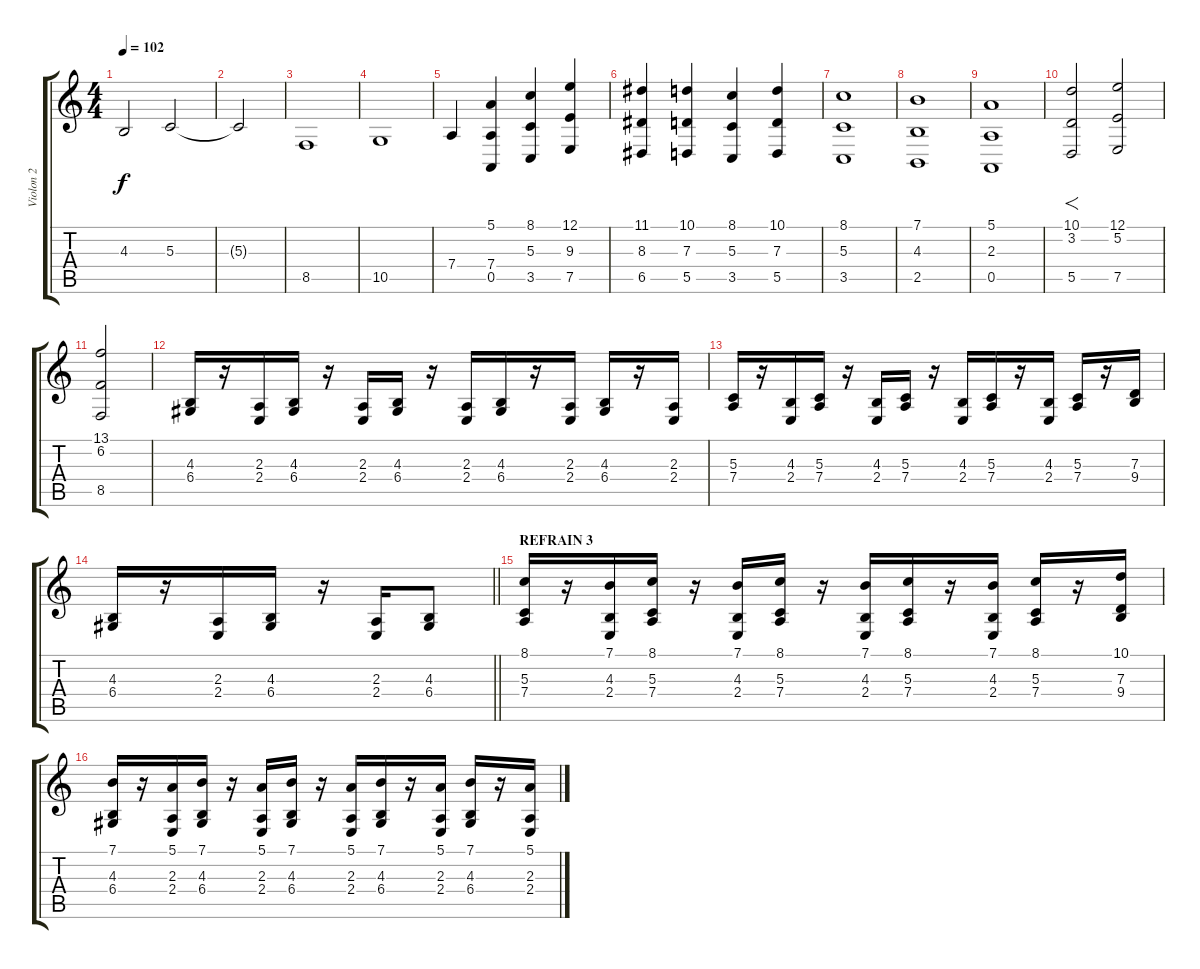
\track ("Violon 2" "Violon 2") {instrument violin}
\staff {score tabs}
\tuning (E4 B3 G3 D3 A2 E2) {hide}
\ts (4 4)
\tempo 102
\clef g2
\ks c
4.3{t}.2{dy f} 5.3.2 |
5.3{t}.2 |
8.5.1 |
10.5.1 |
7.4.4 (5.1 7.4 0.5).4 (8.1 5.3 3.5).4 (12.1 9.3 7.5).4 |
(11.1 8.3 6.5).4 (10.1 7.3 5.5).4 (8.1 5.3 3.5).4 (10.1 7.3 5.5).4 |
(8.1 5.3 3.5).1 |
(7.1 4.3 2.5).1 |
(5.1 2.3 0.5).1 |
(10.1 3.2 5.5).2{f} (12.1 5.2 7.5).2 |
(13.1 6.2 8.5).2 |
(4.3 6.4).16 r.16 (2.3 2.4).16 (4.3 6.4).16 r.16 (2.3 2.4).16 (4.3 6.4).16 r.16 (2.3 2.4).16 (4.3 6.4).16 r.16 (2.3 2.4).16 (4.3 6.4).16 r.16 (2.3 2.4).16 |
(5.3 7.4).16 r.16 (4.3 2.4).16 (5.3 7.4).16 r.16 (4.3 2.4).16 (5.3 7.4).16 r.16 (4.3 2.4).16 (5.3 7.4).16 r.16 (4.3 2.4).16 (5.3 7.4).16 r.16 (7.3 9.4).16 |
\barLineRight lightlight
(4.3 6.4).16 r.16 (2.3 2.4).16 (4.3 6.4).16 r.16 (2.3 2.4).16 (4.3 6.4).8 |
\section ("" "REFRAIN 3")
(8.1 5.3 7.4).16 r.16 (7.1 4.3 2.4).16 (8.1 5.3 7.4).16 r.16 (7.1 4.3 2.4).16 (8.1 5.3 7.4).16 r.16 (7.1 4.3 2.4).16 (8.1 5.3 7.4).16 r.16 (7.1 4.3 2.4).16 (8.1 5.3 7.4).16 r.16 (10.1 7.3 9.4).16 |
(7.1 4.3 6.4).16 r.16 (5.1 2.3 2.4).16 (7.1 4.3 6.4).16 r.16 (5.1 2.3 2.4).16 (7.1 4.3 6.4).16 r.16 (5.1 2.3 2.4).16 (7.1 4.3 6.4).16 r.16 (5.1 2.3 2.4).16 (7.1 4.3 6.4).16 r.16 (5.1 2.3 2.4).16
